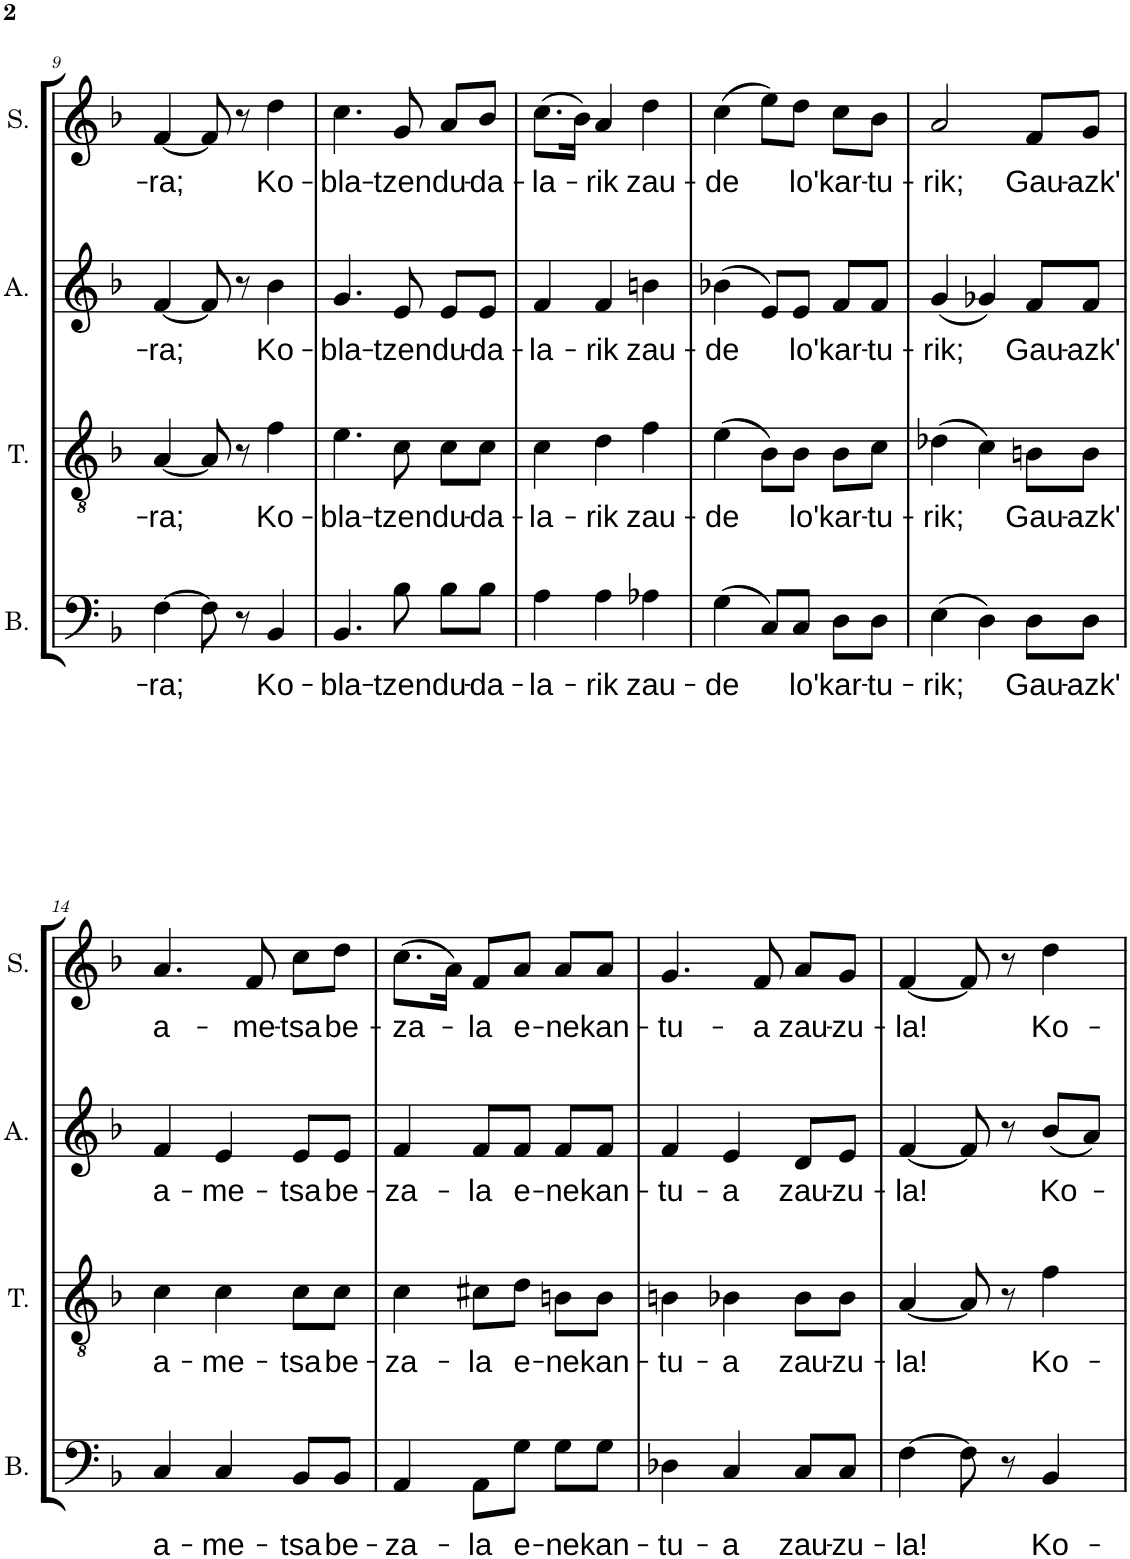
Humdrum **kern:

**kern	**text	**kern	**text	**kern	**text	**kern	**text
*part4	*part4	*part3	*part3	*part2	*part2	*part1	*part1
*staff4	*staff4	*staff3	*staff3	*staff2	*staff2	*staff1	*staff1
*I"Basse	*	*I"Ténor	*	*I"Alto	*	*I"Soprano	*
*I'B.	*	*I'T.	*	*I'A.	*	*I'S.	*
!!LO:PB:g=z
*clefF4	*	*clefGv2	*	*clefG2	*	*clefG2	*
*k[b-]	*	*k[b-]	*	*k[b-]	*	*k[b-]	*
*M3/4	*	*M3/4	*	*M3/4	*	*M3/4	*
=9	=9	=9	=9	=9	=9	=9	=9
!	!LO:LY:b	!	!LO:LY:b	!	!LO:LY:b	!	!LO:LY:b
[4F\	-ra;	[4A/	-ra;	[4f/	-ra;	[4f/	-ra;
8F\]	.	8A/]	.	8f/]	.	8f/]	.
8r	.	8r	.	8r	.	8r	.
!	!LO:LY:b	!	!LO:LY:b	!	!LO:LY:b	!	!LO:LY:b
4BB-/	Ko-	4f\	Ko-	4b-\	Ko-	4dd\	Ko-
=10	=10	=10	=10	=10	=10	=10	=10
!	!LO:LY:b	!	!LO:LY:b	!	!LO:LY:b	!	!LO:LY:b
4.BB-/	-bla-	4.e\	-bla-	4.g/	-bla-	4.cc\	-bla-
!	!LO:LY:b	!	!LO:LY:b	!	!LO:LY:b	!	!LO:LY:b
8B-\	-tzen	8c\	-tzen	8e/	-tzen	8g/	-tzen
!	!LO:LY:b	!	!LO:LY:b	!	!LO:LY:b	!	!LO:LY:b
8B-\L	du-	8c\L	du-	8e/L	du-	8a/L	du-
!	!LO:LY:b	!	!LO:LY:b	!	!LO:LY:b	!	!LO:LY:b
8B-\J	-da-	8c\J	-da-	8e/J	-da-	8b-/J	-da-
=11	=11	=11	=11	=11	=11	=11	=11
!	!LO:LY:b	!	!LO:LY:b	!	!LO:LY:b	!	!LO:LY:b
4A\	-la-	4c\	-la-	4f/	-la-	(8.cc\L	-la-
.	.	.	.	.	.	16b-\Jk)	.
!	!LO:LY:b	!	!LO:LY:b	!	!LO:LY:b	!	!LO:LY:b
4A\	-rik	4d\	-rik	4f/	-rik	4a/	-rik
!	!LO:LY:b	!	!LO:LY:b	!	!LO:LY:b	!	!LO:LY:b
4A-X\	zau-	4f\	zau-	4bn\	zau-	4dd\	zau-
=12	=12	=12	=12	=12	=12	=12	=12
!	!LO:LY:b	!	!LO:LY:b	!	!LO:LY:b	!	!LO:LY:b
(4G\	-de	(4e\	-de	(4b-X\	-de	(4cc\	-de
8C/L)	.	8B-\L)	.	8e/L)	.	8ee\L)	.
!	!LO:LY:b	!	!LO:LY:b	!	!LO:LY:b	!	!LO:LY:b
8C/J	lo'	8B-\J	lo'	8e/J	lo'	8dd\J	lo'
!	!LO:LY:b	!	!LO:LY:b	!	!LO:LY:b	!	!LO:LY:b
8D\L	kar-	8B-\L	kar-	8f/L	kar-	8cc\L	kar-
!	!LO:LY:b	!	!LO:LY:b	!	!LO:LY:b	!	!LO:LY:b
8D\J	-tu-	8c\J	-tu-	8f/J	-tu-	8b-\J	-tu-
=13	=13	=13	=13	=13	=13	=13	=13
!	!LO:LY:b	!	!LO:LY:b	!	!LO:LY:b	!	!LO:LY:b
(4E\	-rik;	(4d-X\	-rik;	(4g/	-rik;	2a/	-rik;
4D\)	.	4c\)	.	4g-X/)	.	.	.
!	!LO:LY:b	!	!LO:LY:b	!	!LO:LY:b	!	!LO:LY:b
8D\L	Gau-	8Bn\L	Gau-	8f/L	Gau-	8f/L	Gau-
!	!LO:LY:b	!	!LO:LY:b	!	!LO:LY:b	!	!LO:LY:b
8D\J	-azk'	8B\J	-azk'	8f/J	-azk'	8g/J	-azk'
!!LO:LB:g=z
=14	=14	=14	=14	=14	=14	=14	=14
!	!LO:LY:b	!	!LO:LY:b	!	!LO:LY:b	!	!LO:LY:b
4C/	a-	4c\	a-	4f/	a-	4.a/	a-
!	!LO:LY:b	!	!LO:LY:b	!	!LO:LY:b	!	!
4C/	-me-	4c\	-me-	4e/	-me-	.	.
!	!	!	!	!	!	!	!LO:LY:b
.	.	.	.	.	.	8f/	-me-
!	!LO:LY:b	!	!LO:LY:b	!	!LO:LY:b	!	!LO:LY:b
8BB-/L	-tsa	8c\L	-tsa	8e/L	-tsa	8cc\L	-tsa
!	!LO:LY:b	!	!LO:LY:b	!	!LO:LY:b	!	!LO:LY:b
8BB-/J	be-	8c\J	be-	8e/J	be-	8dd\J	be-
=15	=15	=15	=15	=15	=15	=15	=15
!	!LO:LY:b	!	!LO:LY:b	!	!LO:LY:b	!	!LO:LY:b
4AA/	-za-	4c\	-za-	4f/	-za-	(8.cc\L	-za-
.	.	.	.	.	.	16a\Jk)	.
!	!LO:LY:b	!	!LO:LY:b	!	!LO:LY:b	!	!LO:LY:b
8AA\L	-la	8c#X\L	-la	8f/L	-la	8f/L	-la
!	!LO:LY:b	!	!LO:LY:b	!	!LO:LY:b	!	!LO:LY:b
8G\J	e-	8d\J	e-	8f/J	e-	8a/J	e-
!	!LO:LY:b	!	!LO:LY:b	!	!LO:LY:b	!	!LO:LY:b
8G\L	-ne	8Bn\L	-ne	8f/L	-ne	8a/L	-ne
!	!LO:LY:b	!	!LO:LY:b	!	!LO:LY:b	!	!LO:LY:b
8G\J	kan-	8B\J	kan-	8f/J	kan-	8a/J	kan-
=16	=16	=16	=16	=16	=16	=16	=16
!	!LO:LY:b	!	!LO:LY:b	!	!LO:LY:b	!	!LO:LY:b
4D-X\	-tu-	4Bn\	-tu-	4f/	-tu-	4.g/	-tu-
!	!LO:LY:b	!	!LO:LY:b	!	!LO:LY:b	!	!
4C/	-a	4B-X\	-a	4e/	-a	.	.
!	!	!	!	!	!	!	!LO:LY:b
.	.	.	.	.	.	8f/	-a
!	!LO:LY:b	!	!LO:LY:b	!	!LO:LY:b	!	!LO:LY:b
8C/L	zau-	8B-\L	zau-	8d/L	zau-	8a/L	zau-
!	!LO:LY:b	!	!LO:LY:b	!	!LO:LY:b	!	!LO:LY:b
8C/J	-zu-	8B-\J	-zu-	8e/J	-zu-	8g/J	-zu-
=17	=17	=17	=17	=17	=17	=17	=17
!	!LO:LY:b	!	!LO:LY:b	!	!LO:LY:b	!	!LO:LY:b
[4F\	-la!	[4A/	-la!	[4f/	-la!	[4f/	-la!
8F\]	.	8A/]	.	8f/]	.	8f/]	.
8r	.	8r	.	8r	.	8r	.
!	!LO:LY:b	!	!LO:LY:b	!	!LO:LY:b	!	!LO:LY:b
4BB-/	Ko-	4f\	Ko-	(8b-/L	Ko-	4dd\	Ko-
.	.	.	.	8a/J)	.	.	.
=	=	=	=	=	=	=	=
*-	*-	*-	*-	*-	*-	*-	*-
